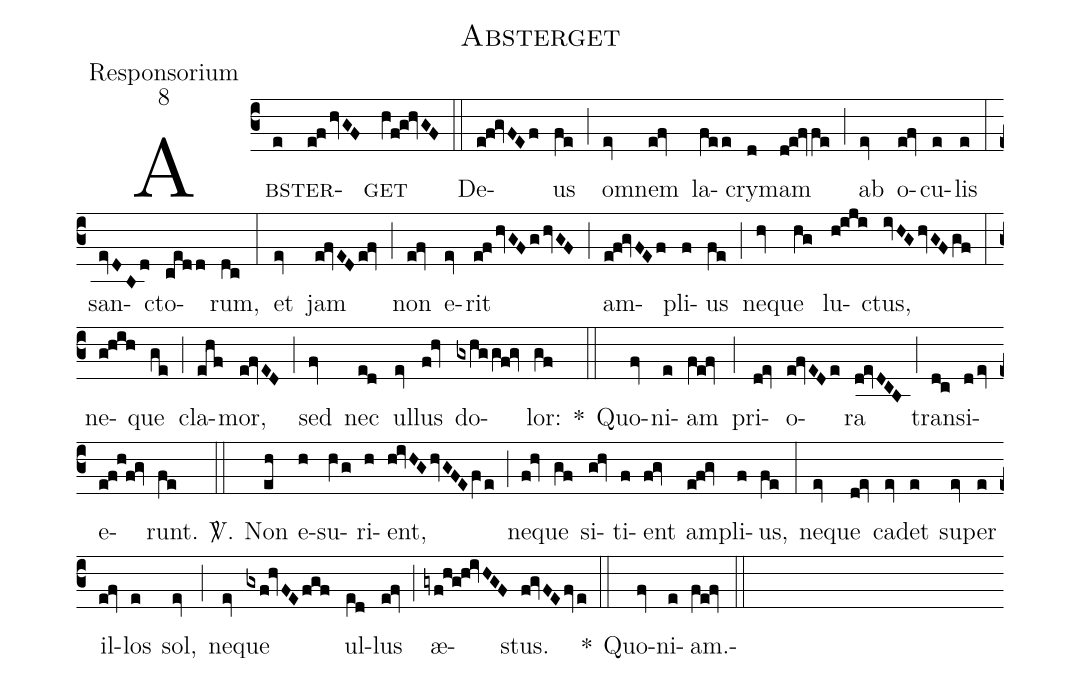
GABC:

name:Absterget;
office-part:Responsorium;
mode:8;
%%
(c3) <sc>Abs(e)ter(e!fhvGF)get</sc>(hV!f!g!hvGF) (::) De(e!f!gvFEf)us(fV!e) (;) om(ev)nem(e!fv) la(fV!e/e)cry(d)mam(d!e!fvfV!e) (;) ab(ev) o-(e!fv)cu(e)lis(e) (:) san(evDBd)cto(@[ced]d)rum,(dc) (:) et(ev) jam(e!fvEDe!fv) (;) non(e!fv) e-(ev)rit(e!fhvGFghvGF) (;) am(e!f!gvFEf)pli(f)us(fe) (;) ne(hv)que(hV!g) lu(h!i!j!i)ctus,(ivHGhvGFgV!f) (:) ne(g!hih)que(ge) (;) cla(@[ehf])mor,(e!fvED) (;) sed(fv) nec(e!d) ul(ev)lus(f!hv) do(gxhV!ggV!f!gv)lor:(gV!f) *(::) Quo(fv)ni(e)am(fV!e!fv) (;) pri(d!ev)o(e!fvEDe)ra(d!evDCB) (;) trans(d!c)i-(dev)e-(e!f!h!f!gv)runt.(fe) <sp>V/</sp>.(::) Non(@[eh]) e-(h)su(hVg)ri(h)ent,(h!ivHGhvGFEfVe) (;) ne(f!hv)que(gf) si(g!hv)ti(f)ent(f!gv) am(e!f!gv)pli(f)us,(fe) (:) ne(ev)que(d!ev) ca(ev)det(e) su(ev)per(e) il(e!fv)los(e) sol,(ev) (;) ne(ev)que(gxf!hvFEfgf) ul(eV!d)lus(e!fv) (;) æ(gyf!h!g!h!ivHGF)stus.(f!gvFEfve) *(::) Quo(fv)ni(e)am.(fV!e!fv)(::)
